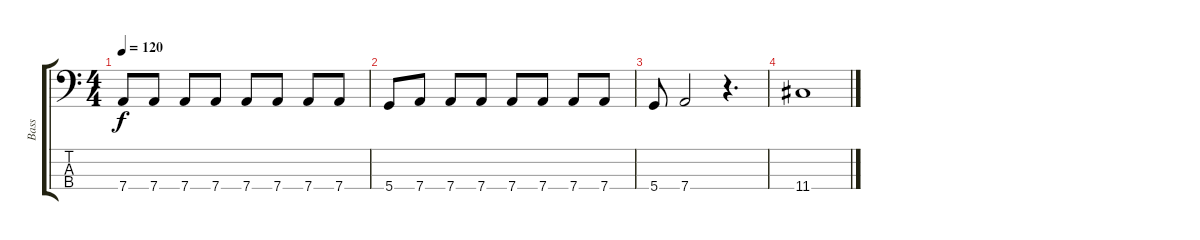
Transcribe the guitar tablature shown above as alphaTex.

\track ("Bass" "Bass") {instrument electricbasspick}
\staff {score tabs}
\tuning (G2 D2 A1 D1) {hide}
\ts (4 4)
\tempo 120
\clef f4
\ks c
7.4.8{dy f} 7.4.8 7.4.8 7.4.8 7.4.8 7.4.8 7.4.8 7.4.8 |
5.4.8 7.4.8 7.4.8 7.4.8 7.4.8 7.4.8 7.4.8 7.4.8 |
5.4.8 7.4.2 r.4{d} |
11.4.1
